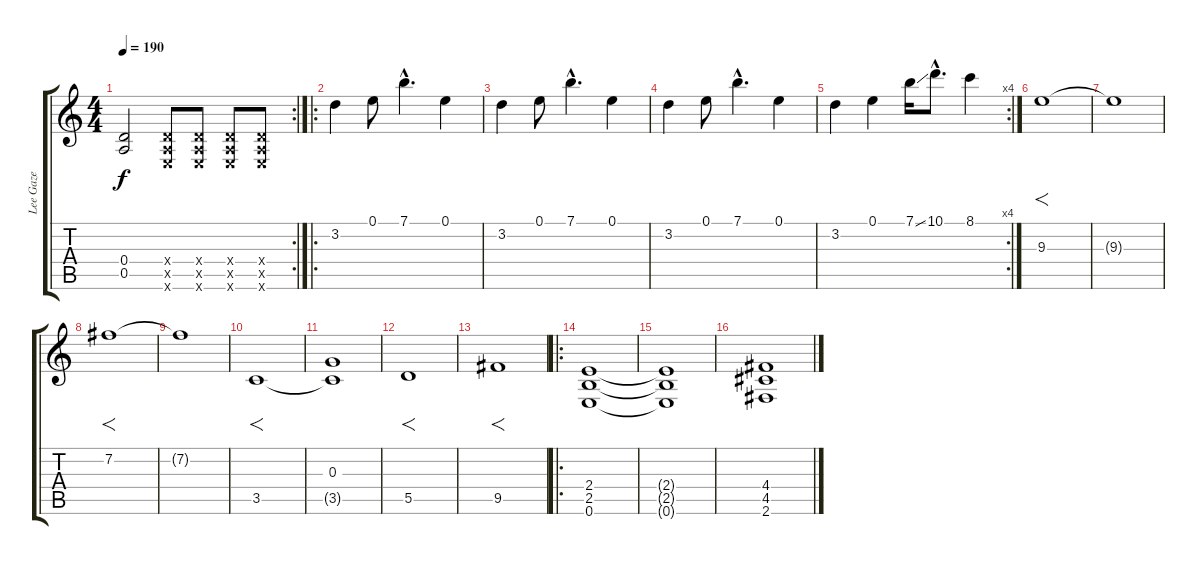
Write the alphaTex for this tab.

\track ("Lee Gaze" "Lee Gaze") {instrument distortionguitar}
\staff {score tabs}
\tuning (E4 B3 G3 D3 A2 E2) {hide}
\rc 2
\ts (4 4)
\tempo 190
\clef g2
\ks c
(0.4 0.5).2{dy f} (0.4{x} 0.5{x} 0.6{x}).8 (0.4{x} 0.5{x} 0.6{x}).8 (0.4{x} 0.5{x} 0.6{x}).8 (0.4{x} 0.5{x} 0.6{x}).8 |
\ro
3.2.4 0.1.8 7.1{hac}.4{d} 0.1.4 |
3.2.4 0.1.8 7.1{hac}.4{d} 0.1.4 |
3.2.4 0.1.8 7.1{hac}.4{d} 0.1.4 |
\rc 4
3.2.4 0.1.4 7.1{ss}.16 10.1{hac}.8{d} 8.1.4 |
9.3.1{f} |
9.3{t}.1 |
7.2.1{f} |
7.2{t}.1 |
3.5.1{f} |
(0.3 3.5{t}).1 |
5.5.1{f} |
9.5.1{f} |
\ro
(2.4 2.5 0.6).1 |
(2.4{t} 2.5{t} 0.6{t}).1 |
(4.4 4.5 2.6).1
